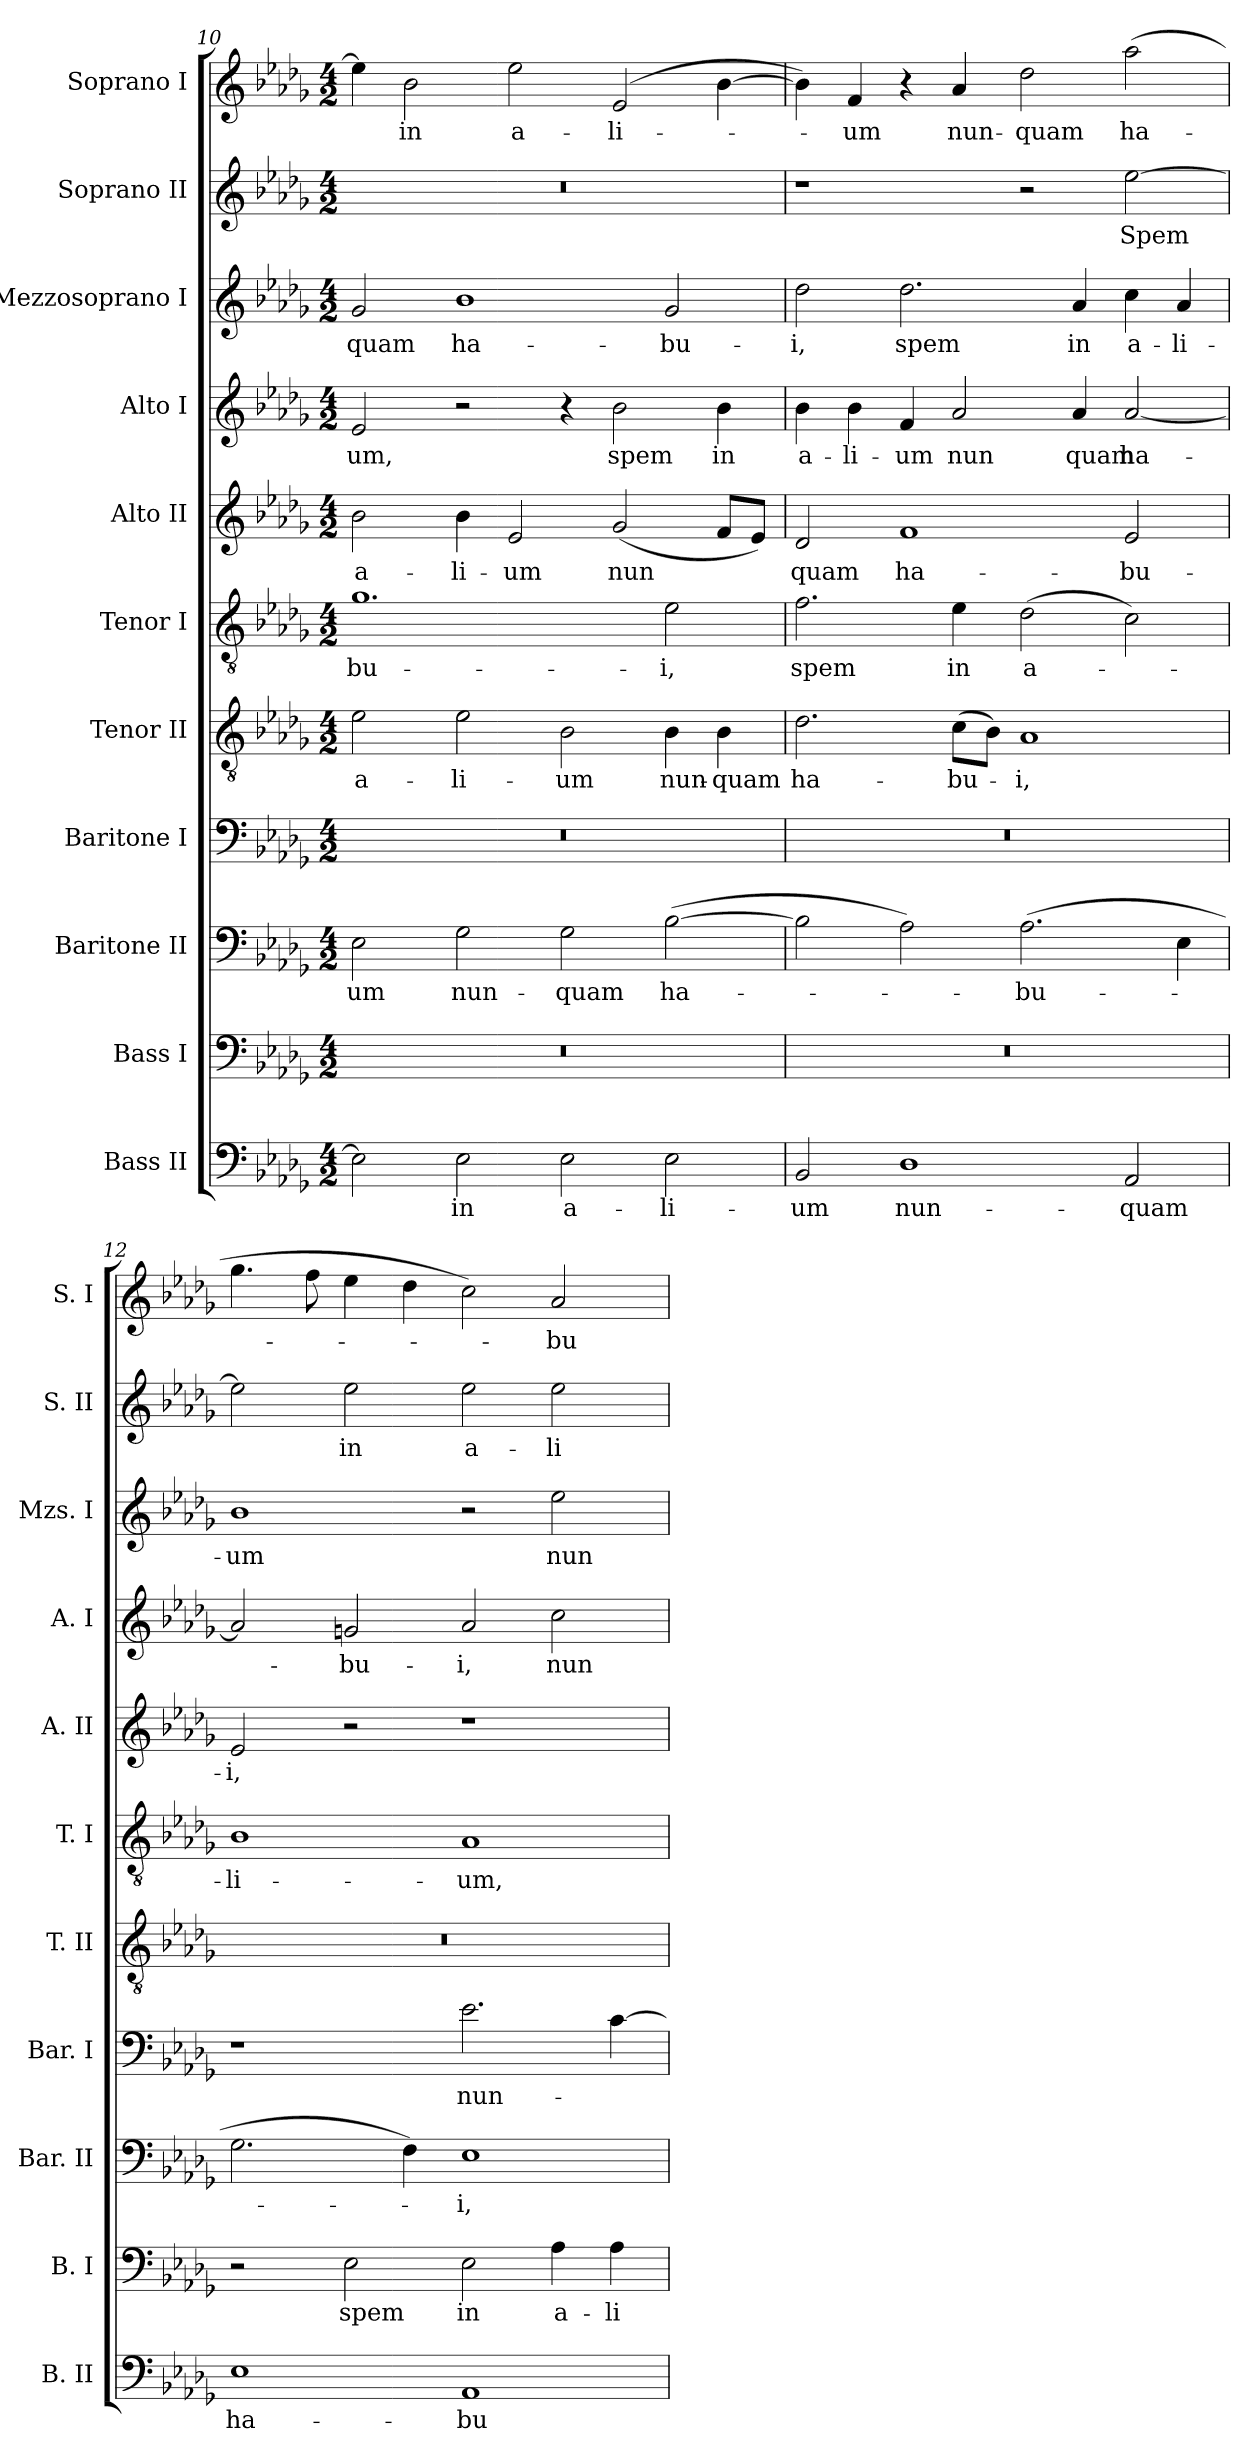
**kern	**text	**kern	**text	**kern	**text	**kern	**text	**kern	**text	**kern	**text	**kern	**text	**kern	**text	**kern	**text	**kern	**text	**kern	**text
*part11	*part11	*part10	*part10	*part9	*part9	*part8	*part8	*part7	*part7	*part6	*part6	*part5	*part5	*part4	*part4	*part3	*part3	*part2	*part2	*part1	*part1
*staff11	*staff11	*staff10	*staff10	*staff9	*staff9	*staff8	*staff8	*staff7	*staff7	*staff6	*staff6	*staff5	*staff5	*staff4	*staff4	*staff3	*staff3	*staff2	*staff2	*staff1	*staff1
*I"Bass II	*	*I"Bass I	*	*I"Baritone II	*	*I"Baritone I	*	*I"Tenor II	*	*I"Tenor I	*	*I"Alto II	*	*I"Alto I	*	*I"Mezzosoprano I	*	*I"Soprano II	*	*I"Soprano I	*
*I'B. II	*	*I'B. I	*	*I'Bar. II	*	*I'Bar. I	*	*I'T. II	*	*I'T. I	*	*I'A. II	*	*I'A. I	*	*I'Mzs. I	*	*I'S. II	*	*I'S. I	*
*clefF4	*	*clefF4	*	*clefF4	*	*clefF4	*	*clefGv2	*	*clefGv2	*	*clefG2	*	*clefG2	*	*clefG2	*	*clefG2	*	*clefG2	*
*k[b-e-a-d-g-]	*	*k[b-e-a-d-g-]	*	*k[b-e-a-d-g-]	*	*k[b-e-a-d-g-]	*	*k[b-e-a-d-g-]	*	*k[b-e-a-d-g-]	*	*k[b-e-a-d-g-]	*	*k[b-e-a-d-g-]	*	*k[b-e-a-d-g-]	*	*k[b-e-a-d-g-]	*	*k[b-e-a-d-g-]	*
*D-:	*	*D-:	*	*D-:	*	*D-:	*	*D-:	*	*D-:	*	*D-:	*	*D-:	*	*D-:	*	*D-:	*	*D-:	*
*M4/2	*	*M4/2	*	*M4/2	*	*M4/2	*	*M4/2	*	*M4/2	*	*M4/2	*	*M4/2	*	*M4/2	*	*M4/2	*	*M4/2	*
=10	=10	=10	=10	=10	=10	=10	=10	=10	=10	=10	=10	=10	=10	=10	=10	=10	=10	=10	=10	=10	=10
2E-\]	.	0r	.	2E-\	-um	0r	.	2e-\	a-	1.g-	-bu-	2b-\	a-	2e-/	-um,	2g-/	-quam	0r	.	4ee-\]	.
.	.	.	.	.	.	.	.	.	.	.	.	.	.	.	.	.	.	.	.	2b-\	in
2E-\	in	.	.	2G-\	nun-	.	.	2e-\	-li-	.	.	4b-\	-li-	2r	.	1b-	ha-	.	.	.	.
.	.	.	.	.	.	.	.	.	.	.	.	2e-/	-um	.	.	.	.	.	.	2ee-\	a-
2E-\	a-	.	.	2G-\	-quam	.	.	2B-\	-um	.	.	.	.	4r	.	.	.	.	.	.	.
.	.	.	.	.	.	.	.	.	.	.	.	(2g-/	nun	2b-\	spem	.	.	.	.	(2e-/	li-
2E-\	-li-	.	.	([2B-\	ha-	.	.	4B-\	nun-	2e-\	-i,	.	.	.	.	2g-/	-bu-	.	.	.	.
.	.	.	.	.	.	.	.	4B-\	-quam	.	.	8f/L	.	4b-\	in	.	.	.	.	[4b-\	.
.	.	.	.	.	.	.	.	.	.	.	.	8e-/J)	.	.	.	.	.	.	.	.	.
!!LO:PB:g=z
=11	=11	=11	=11	=11	=11	=11	=11	=11	=11	=11	=11	=11	=11	=11	=11	=11	=11	=11	=11	=11	=11
2BB-/	-um	0r	.	2B-\]	.	0r	.	2.d-\	ha-	2.f\	spem	2d-/	quam	4b-\	a-	2dd-\	-i,	1r	.	4b-\])	.
.	.	.	.	.	.	.	.	.	.	.	.	.	.	4b-\	-li-	.	.	.	.	4f/	-um
1D-	nun-	.	.	2A-\)	.	.	.	.	.	.	.	1f	ha-	4f/	-um	2.dd-\	spem	.	.	4r	.
.	.	.	.	.	.	.	.	(8c\L	-bu-	4e-\	in	.	.	2a-/	nun	.	.	.	.	4a-/	nun-
.	.	.	.	.	.	.	.	8B-\J)	.	.	.	.	.	.	.	.	.	.	.	.	.
.	.	.	.	(2.A-\	-bu-	.	.	1A-	-i,	(2d-\	a-	.	.	.	.	.	.	2r	.	2dd-\	-quam
.	.	.	.	.	.	.	.	.	.	.	.	.	.	4a-/	quam	4a-/	in	.	.	.	.
2AA-/	-quam	.	.	.	.	.	.	.	.	2c\)	.	2e-/	-bu-	[2a-/	ha-	4cc\	a-	[2ee-\	Spem	(2aa-\	ha-
.	.	.	.	4E-\	.	.	.	.	.	.	.	.	.	.	.	4a-/	-li-	.	.	.	.
=12	=12	=12	=12	=12	=12	=12	=12	=12	=12	=12	=12	=12	=12	=12	=12	=12	=12	=12	=12	=12	=12
1E-	ha-	2r	.	2.G-\	.	1r	.	0r	.	1B-	-li-	2e-/	-i,	2a-/]	.	1b-	-um	2ee-\]	.	4.gg-\	.
.	.	.	.	.	.	.	.	.	.	.	.	.	.	.	.	.	.	.	.	8ff\	.
.	.	2E-\	spem	.	.	.	.	.	.	.	.	2r	.	2gn/	-bu-	.	.	2ee-\	in	4ee-\	.
.	.	.	.	4F\)	.	.	.	.	.	.	.	.	.	.	.	.	.	.	.	4dd-\	.
1AA-	-bu-	2E-\	in	1E-	-i,	2.e-\	nun-	.	.	1A-	-um,	1r	.	2a-/	-i,	2r	.	2ee-\	a-	2cc\)	.
.	.	4A-\	a-	.	.	.	.	.	.	.	.	.	.	2cc\	nun-	2ee-\	nun-	2ee-\	-li-	2a-/	-bu-
.	.	4A-\	-li-	.	.	[4c\	.	.	.	.	.	.	.	.	.	.	.	.	.	.	.
=	=	=	=	=	=	=	=	=	=	=	=	=	=	=	=	=	=	=	=	=	=
*-	*-	*-	*-	*-	*-	*-	*-	*-	*-	*-	*-	*-	*-	*-	*-	*-	*-	*-	*-	*-	*-
